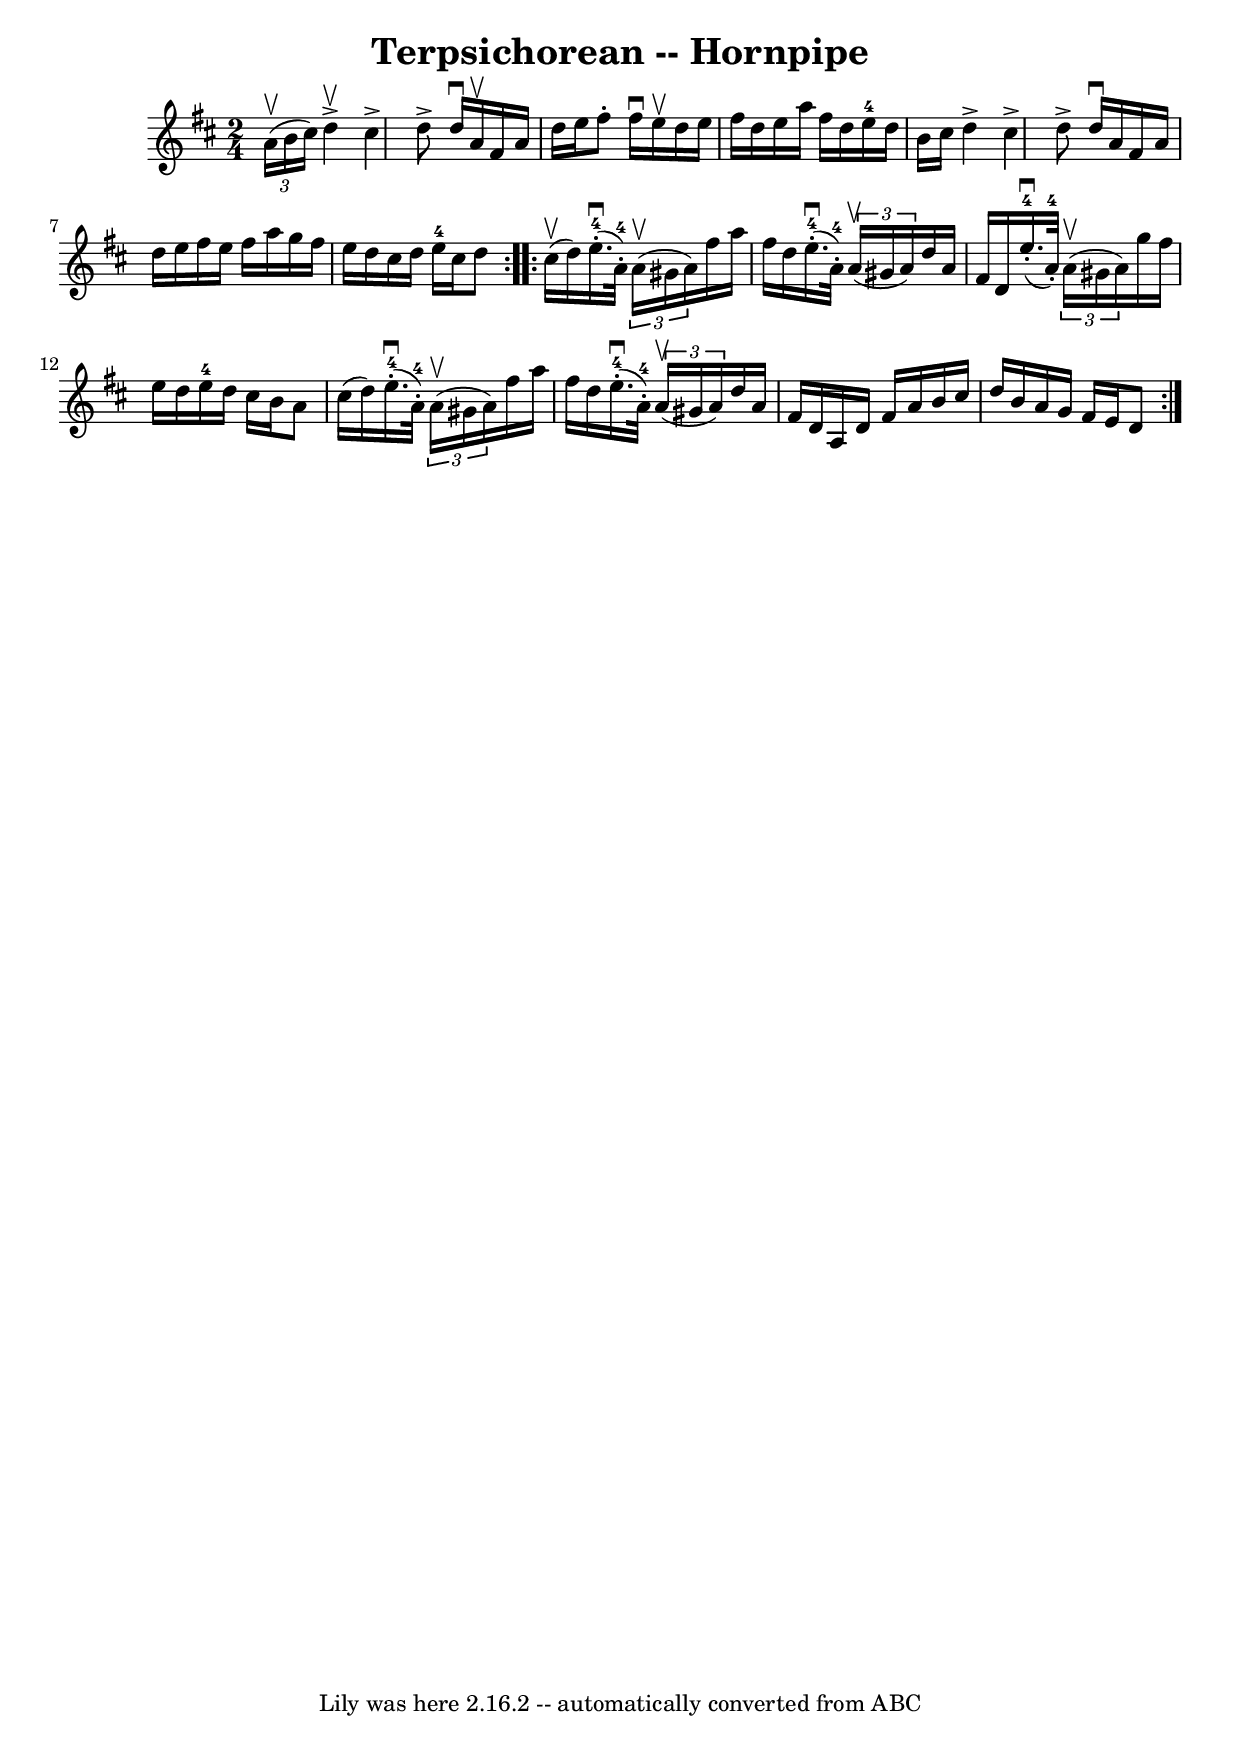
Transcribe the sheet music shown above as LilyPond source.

\version "2.16.2"
\include "Mammoth.ily"
\header {
  %% book = "Cole's 1000 Fiddle Tunes"
  crossRefNumber = "1"
  footnotes = ""
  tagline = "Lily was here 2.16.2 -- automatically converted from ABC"
  title = "Terpsichorean -- Hornpipe"

}
voicedefault =  {



  \repeat volta 2 {

    \time 2/4 
    \key d \major
    \times 2/3 { a'16 (^\upbow b'16 cis''16) 
	       }  |
    d''4^\upbow^\accent cis''4^\accent |
    d''8^\accent   
    d''16^\downbow a'16^\upbow fis'16 a'16 d''16 e''16  |
    
    fis''8-. fis''16^\downbow e''16^\upbow d''16 e''16 fis''16    
    d''16  |
    e''16 a''16 fis''16 d''16 e''16-4 d''16    
    b'16 cis''16  |
    d''4^\accent cis''4^\accent |
    d''8^\accent d''16^\downbow a'16 fis'16 a'16 d''16 e''16  |
    
    fis''16 e''16 fis''16 a''16 g''16 fis''16 e''16 d''16   |
    cis''16 d''16 e''16-4 cis''16 d''8  
  }     

  \repeat volta 2 {
    cis''16 (^\upbow d''16) |
    e''16.-4(^\downbow-. a'32-4-.)   \times 2/3 { a'16 (^\upbow gis'16    
					    a'16) 
					  } fis''16 a''16 fis''16 d''16  |
    e''16.-4(^\downbow-. a'32-4-.)   \times 2/3 { a'16 (^\upbow gis'16    
					    a'16) 
					  } d''16 a'16 fis'16 d'16  |
    e''16.-4(^\downbow-. a'32-4-.)   \times 2/3 { a'16 (^\upbow gis'16    
					    a'16) 
					  } g''16 fis''16 e''16 d''16  |
    e''16-4 d''16  
    cis''16 b'16 a'8 cis''16 (d''16) |
    e''16.-4(^\downbow-. a'32-4-.)   \times 2/3 { a'16 (^\upbow gis'16    
					    a'16) 
					  } fis''16 a''16 fis''16 d''16  |
    e''16.-4(^\downbow-. a'32-4-.)   \times 2/3 { a'16 (^\upbow gis'16    
					    a'16) 
					  } d''16 a'16 fis'16 d'16  |
    a16 d'16    
    fis'16 a'16 b'16 cis''16 d''16 b'16  |
    a'16 g'16    
    fis'16 e'16 d'8  
  }   

}

\score{
  <<

    \context Staff="default"
    {
      \voicedefault 
      
    }

  >>
  \layout {
    
  }
  \midi {
  }

}
